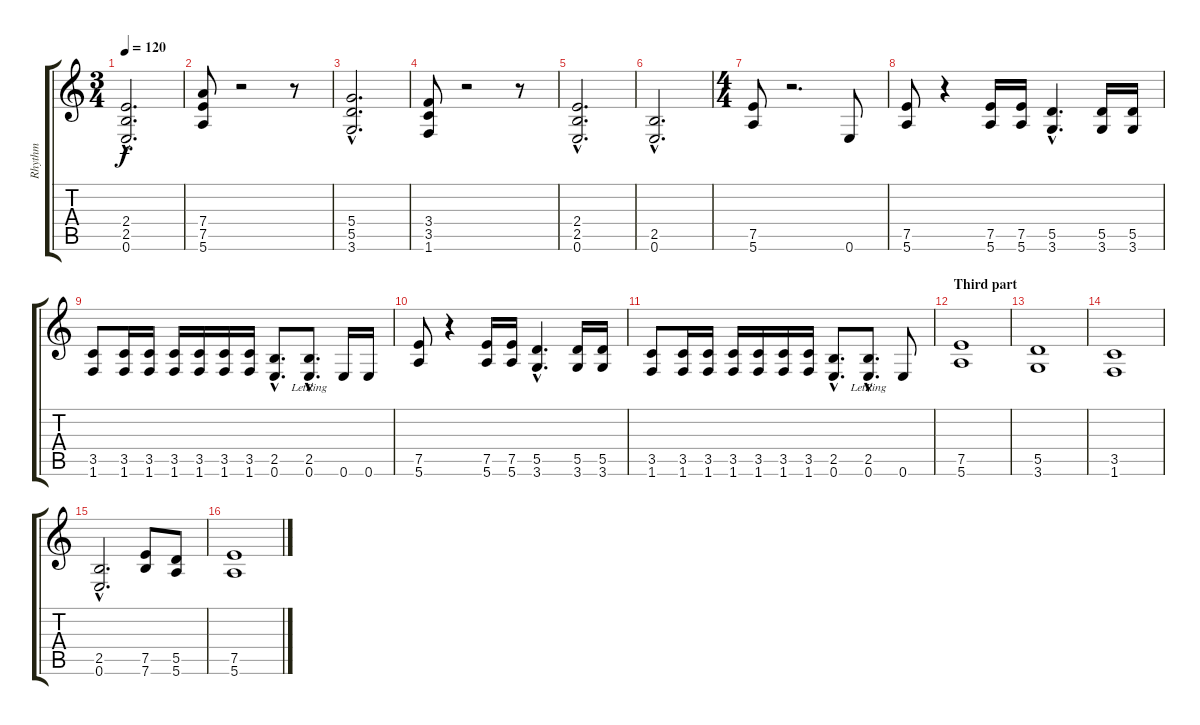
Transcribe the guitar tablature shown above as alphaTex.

\track ("Rhythm" "Rhythm") {instrument overdrivenguitar}
\staff {score tabs}
\tuning (E4 B3 G3 D3 A2 E2) {hide}
\ts (3 4)
\tempo 120
\clef g2
\ks c
(2.4{hac} 2.5{hac} 0.6{hac}).2{d dy f} |
(7.4 7.5 5.6).8 r.2 r.8 |
(5.4{hac} 5.5{hac} 3.6{hac}).2{d} |
(3.4 3.5 1.6).8 r.2 r.8 |
(2.4{hac} 2.5{hac} 0.6{hac}).2{d} |
(2.5{hac} 0.6{hac}).2{d} |
\ts (4 4)
(7.5 5.6).8 r.2{d} 0.6.8 |
(7.5 5.6).8 r.4 (7.5 5.6).16 (7.5 5.6).16 (5.5{hac} 3.6{hac}).4{d} (5.5 3.6).16 (5.5 3.6).16 |
(3.5 1.6).8 (3.5 1.6).16 (3.5 1.6).16 (3.5 1.6).16 (3.5 1.6).16 (3.5 1.6).16 (3.5 1.6).16 (2.5{hac} 0.6{hac}).8{d} (2.5{hac lr} 0.6{hac}).8{d} 0.6.16 0.6.16 |
(7.5 5.6).8 r.4 (7.5 5.6).16 (7.5 5.6).16 (5.5{hac} 3.6{hac}).4{d} (5.5 3.6).16 (5.5 3.6).16 |
(3.5 1.6).8 (3.5 1.6).16 (3.5 1.6).16 (3.5 1.6).16 (3.5 1.6).16 (3.5 1.6).16 (3.5 1.6).16 (2.5{hac} 0.6{hac}).8{d} (2.5{hac lr} 0.6{hac}).8{d} 0.6.8 |
\section ("" "Third part")
(7.5 5.6).1 |
(5.5 3.6).1 |
(3.5 1.6).1 |
(2.5{hac} 0.6{hac}).2{d} (7.5 7.6).8 (5.5 5.6).8 |
(7.5 5.6).1
